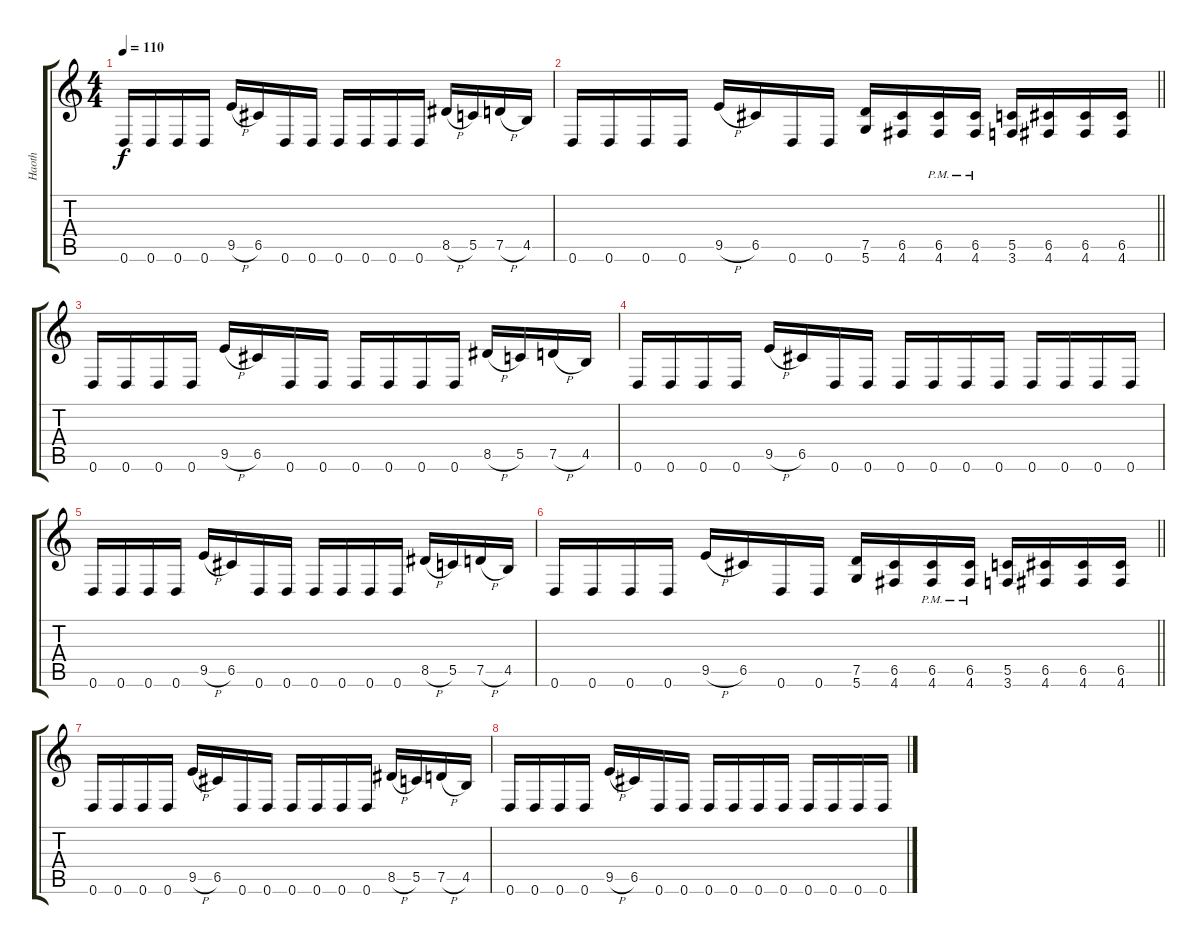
\track ("Haoth" "Haoth") {instrument distortionguitar}
\staff {score tabs}
\tuning (D4 A3 F3 C3 G2 D2) {hide}
\ts (4 4)
\tempo 110
\clef g2
\ks c
0.6.16{dy f} 0.6.16 0.6.16 0.6.16 9.5{h}.16 6.5.16 0.6.16 0.6.16 0.6.16 0.6.16 0.6.16 0.6.16 8.5{h}.16 5.5.16 7.5{h}.16 4.5.16 |
\barLineRight lightlight
0.6.16 0.6.16 0.6.16 0.6.16 9.5{h}.16 6.5.16 0.6.16 0.6.16 (7.5 5.6).16 (6.5 4.6).16 (6.5{pm} 4.6{pm}).16 (6.5{pm} 4.6{pm}).16 (5.5 3.6).16 (6.5 4.6).16 (6.5 4.6).16 (6.5 4.6).16 |
\section ("" "")
0.6.16 0.6.16 0.6.16 0.6.16 9.5{h}.16 6.5.16 0.6.16 0.6.16 0.6.16 0.6.16 0.6.16 0.6.16 8.5{h}.16 5.5.16 7.5{h}.16 4.5.16 |
0.6.16 0.6.16 0.6.16 0.6.16 9.5{h}.16 6.5.16 0.6.16 0.6.16 0.6.16 0.6.16 0.6.16 0.6.16 0.6.16 0.6.16 0.6.16 0.6.16 |
0.6.16 0.6.16 0.6.16 0.6.16 9.5{h}.16 6.5.16 0.6.16 0.6.16 0.6.16 0.6.16 0.6.16 0.6.16 8.5{h}.16 5.5.16 7.5{h}.16 4.5.16 |
\barLineRight lightlight
0.6.16 0.6.16 0.6.16 0.6.16 9.5{h}.16 6.5.16 0.6.16 0.6.16 (7.5 5.6).16 (6.5 4.6).16 (6.5{pm} 4.6{pm}).16 (6.5{pm} 4.6{pm}).16 (5.5 3.6).16 (6.5 4.6).16 (6.5 4.6).16 (6.5 4.6).16 |
0.6.16 0.6.16 0.6.16 0.6.16 9.5{h}.16 6.5.16 0.6.16 0.6.16 0.6.16 0.6.16 0.6.16 0.6.16 8.5{h}.16 5.5.16 7.5{h}.16 4.5.16 |
0.6.16 0.6.16 0.6.16 0.6.16 9.5{h}.16 6.5.16 0.6.16 0.6.16 0.6.16 0.6.16 0.6.16 0.6.16 0.6.16 0.6.16 0.6.16 0.6.16
